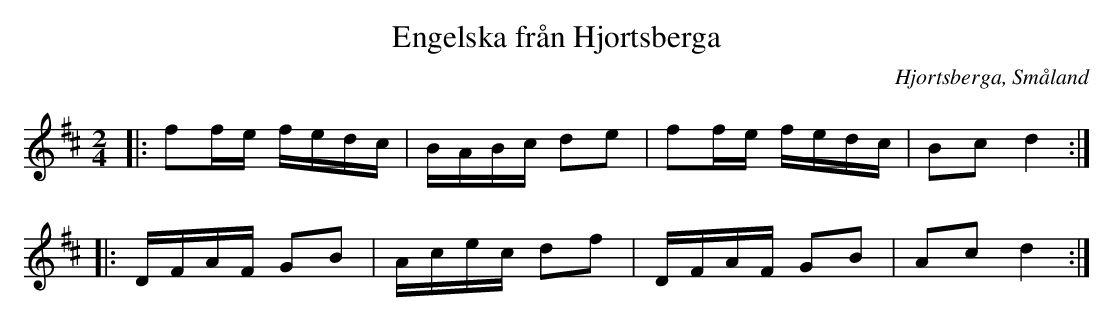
X:1
T:Engelska från Hjortsberga
O:Hjortsberga, Småland
M:2/4
L:1/16
K:D
|: f2fe fedc | BABc d2e2 | f2fe fedc | B2c2 d4 :|
|: DFAF G2B2 | Acec d2f2 | DFAF G2B2 | A2c2 d4 :|
